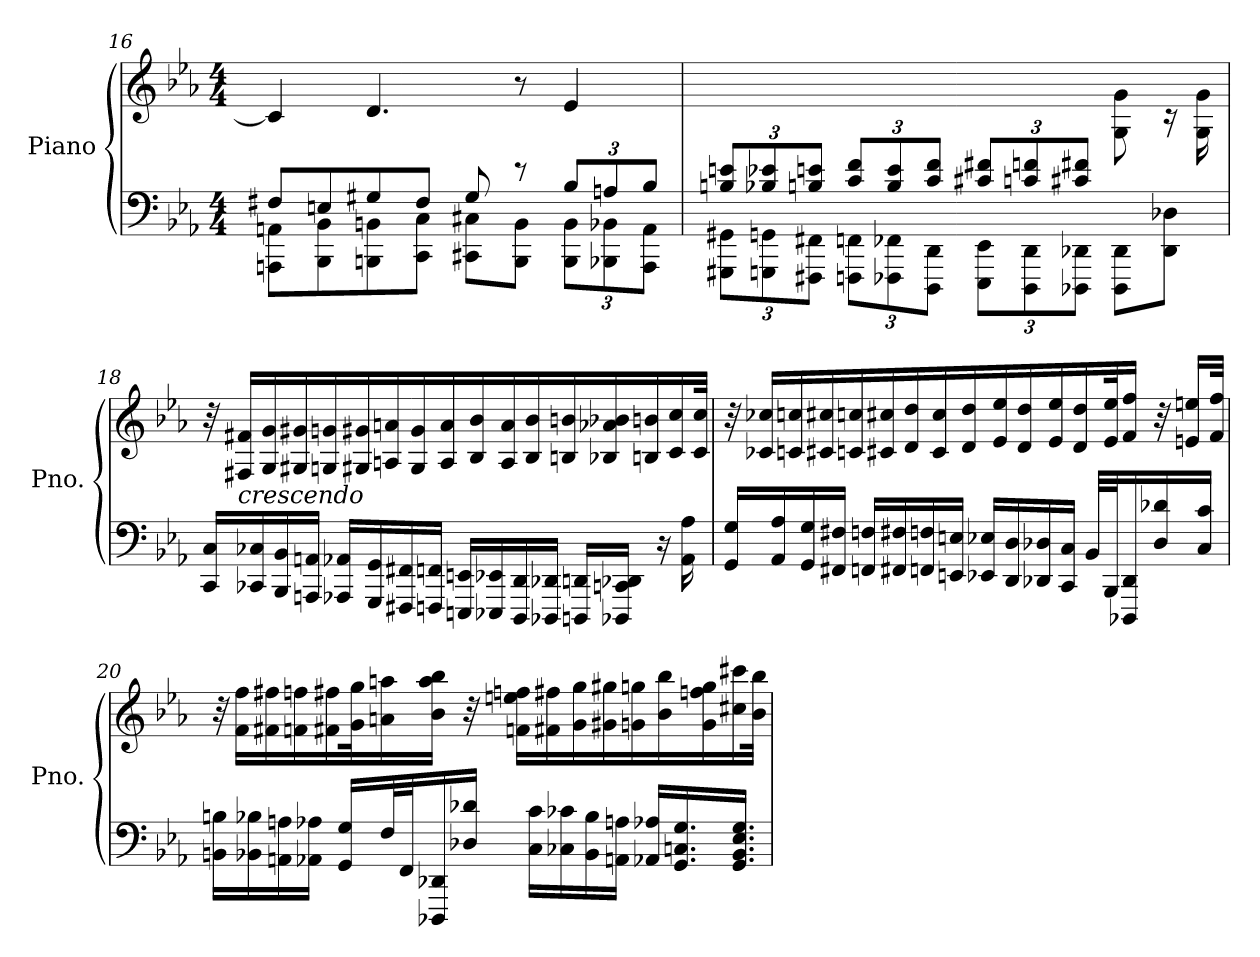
**kern	**kern
*part1	*part1
*staff2	*staff1
*I"Piano	*
*I'Pno.	*
!!LO:LB:g=z
*clefF4	*clefG2
*k[b-e-a-]	*k[b-e-a-]
*M4/4	*M4/4
=16	=16
*^	*
8AAAn\ 8AAn\L	8F#X/L	4c#/]
8BBB-\ 8BB-\	8En/	.
8BBBn\ 8BBn\	8G#X/	4.d/
8CC\ 8C\J	8F#/J	.
8CC#X\ 8C#X\L	8G#/	.
8BBB\ 8BB\J	8re	8r
*Xbrackettup	*	*
12BBB\ 12BB\L	12B-/L	4e-/
12BBB-X\ 12BB-X\	12An/	.
12AAA\ 12AA\J	12B-/J	.
=17	=17	=17
*	*	*^
12GGG#X\ 12GG#X\L	12Bn/ 12en/L	1ryy	2.ryy
12GGGn\ 12GGn\	12B-X/ 12e-X/	.	.
12FFF#X\ 12FF#X\J	12Bn/ 12en/J	.	.
12FFFn\ 12FFn\L	12c/ 12f/L	.	.
12FFF-X\ 12FF-X\	12B/ 12e/	.	.
12DDD\ 12DD\J	12c/ 12f/J	.	.
12EEE-\ 12EE-\L	12c#X/ 12f#X/L	.	.
12DDD\ 12DD\	12cn/ 12fn/	.	.
12DDD-X\ 12DD-X\J	12c#X/ 12f#X/J	.	.
8DDD-\ 8DD-\L	8ryy	.	8G\ 8g\
8DD-\ 8D-X\J	16raa	.	16ryy
.	16ryy	.	16G\ 16g\
*v	*v	*	*
*	*v	*v
!!LO:PB:g=z
=18	=18
16CC/ 16C/LL	32r
!	!LO:TX:b:i:t=crescendo
.	16F#X/ 16f#X/LL
16CC-X/ 16C-X/	.
.	16G/ 16g/
16BBB-/ 16BB-/	.
.	16G#X/ 16g#X/
16AAAn/ 16AAn/JJ	.
.	16Gn/ 16gn/
16AAA-X/ 16AA-X/LL	.
.	16G#X/ 16g#X/
16GGG/ 16GG/	.
.	16An/ 16an/
16FFF#X/ 16FF#X/	.
.	16G#/ 16g#/
16FFFn/ 16FFn/JJ	.
.	16A/ 16a/
16EEEn/ 16EEn/LL	.
.	16B-/ 16b-/
16EEE-X/ 16EE-X/	.
.	16A/ 16a/
16DDD/ 16DD/	.
.	16B-/ 16b-/
16DDD-X/ 16DD-X/JJ	.
.	16Bn/ 16bn/
16DDDn/ 16DDn/LL	.
.	16B-X/ 16a-X/ 16b-X/
16DDD-X/ 16CCn/ 16DD-X/JJ	.
.	16Bn/ 16bn/
16r	.
.	16c/ 16cc/
16AA-\ 16A-\	.
.	32c/ 32cc/JJk
!!LO:LB:g=z
=19	=19
16GG/ 16G/LL	32r
.	16c-X/ 16cc-X/LL
16AA-/ 16A-/	.
.	16cn/ 16ccn/
16GG/ 16G/	.
.	16c#X/ 16cc#X/
16FF#X/ 16F#X/JJ	.
.	16cn/ 16ccn/
16FFn/ 16Fn/LL	.
.	16c#X/ 16cc#X/
16FF#X/ 16F#X/	.
.	16d/ 16dd/
16FFn/ 16Fn/	.
.	16c#/ 16cc#/
16EEn/ 16En/JJ	.
.	16d/ 16dd/
16EE-X/ 16E-X/LL	.
.	16e-/ 16ee-/
16DD/ 16D/	.
.	16d/ 16dd/
16DD-X/ 16D-X/	.
.	16e-/ 16ee-/
16CC/ 16C/JJ	.
.	16d/ 16dd/
32BB-/LLL	.
32BBB-/J	32e-/ 32ee-/K
16DDD-X/ 16DD-/	16f/ 16ff/JJ
16D-/ 16d-X/	32r
.	16en/ 16een/LL
16C/ 16c/JJ	.
.	32f/ 32ff/JJk
!!LO:LB:g=z
=20	=20
16BBn\ 16Bn\LL	32r
.	16f\ 16ff\LL
16BB-X\ 16B-X\	.
.	16f#X\ 16ff#X\
16AAn\ 16An\	.
.	16fn\ 16ffn\
16AA-X\ 16A-X\JJ	.
.	16f#X\ 16ff#X\
16GG/ 16G/LL	.
.	32g\ 32gg\K
32F/L	16an\ 16aan\
32FF/J	.
16DDD-X/ 16DD-X/	16b-\ 16aa\ 16bb-\JJ
16D-X/ 16d-X/JJ	32r
.	16fn\ 16een\ 16ffn\LL
16C\ 16c\LL	.
.	16f#X\ 16ff#X\
16C-X\ 16c-X\	.
.	16g\ 16gg\
16BB-\ 16B-\	.
.	16g#X\ 16gg#X\
16AAn\ 16An\JJ	.
.	16gn\ 16ggn\
16AA-X/ 16A-X/LL	.
.	16b-\ 16bb-\
16.GG/ 16.Cn/ 16.G/	.
.	16g\ 16ffn\ 16gg\
16.GG/ 16.BB-/ 16.E-/ 16.G/JJ	16cc#X\ 16ccc#X\
.	32b-\ 32bb-\JJk
=	=
*-	*-
